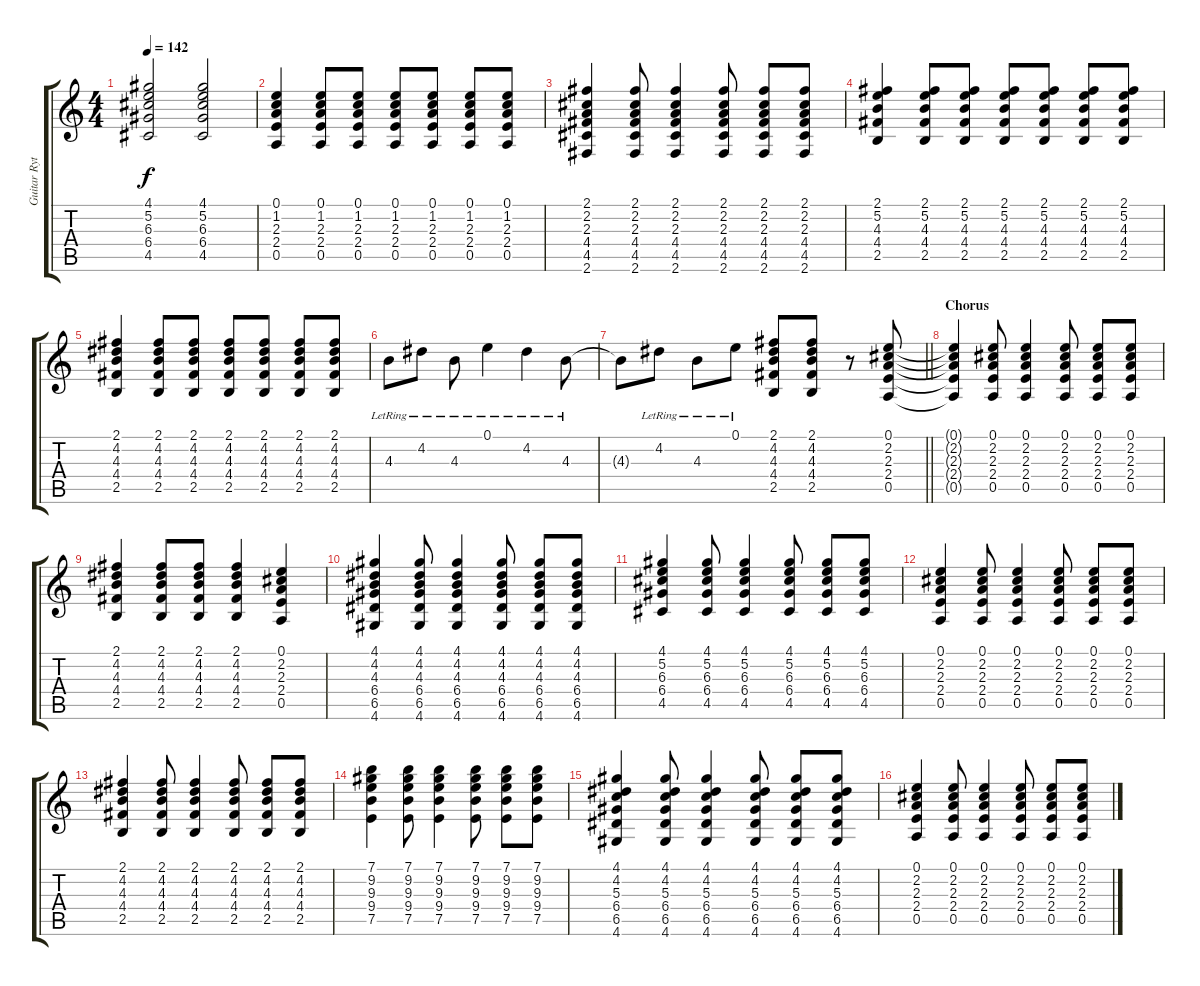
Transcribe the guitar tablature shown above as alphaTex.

\track ("Guitar Rythm" "Guitar Ryt") {instrument electricguitarclean}
\staff {score tabs}
\tuning (E4 B3 G3 D3 A2 E2) {hide}
\ts (4 4)
\tempo 142
\clef g2
\ks c
(4.1 5.2 6.3 6.4 4.5).2{dy f} (4.1 5.2 6.3 6.4 4.5).2 |
(0.1 1.2 2.3 2.4 0.5).4 (0.1 1.2 2.3 2.4 0.5).8 (0.1 1.2 2.3 2.4 0.5).8 (0.1 1.2 2.3 2.4 0.5).8 (0.1 1.2 2.3 2.4 0.5).8 (0.1 1.2 2.3 2.4 0.5).8 (0.1 1.2 2.3 2.4 0.5).8 |
(2.1 2.2 2.3 4.4 4.5 2.6).4 (2.1 2.2 2.3 4.4 4.5 2.6).8 (2.1 2.2 2.3 4.4 4.5 2.6).4 (2.1 2.2 2.3 4.4 4.5 2.6).8 (2.1 2.2 2.3 4.4 4.5 2.6).8 (2.1 2.2 2.3 4.4 4.5 2.6).8 |
(2.1 5.2 4.3 4.4 2.5).4 (2.1 5.2 4.3 4.4 2.5).8 (2.1 5.2 4.3 4.4 2.5).8 (2.1 5.2 4.3 4.4 2.5).8 (2.1 5.2 4.3 4.4 2.5).8 (2.1 5.2 4.3 4.4 2.5).8 (2.1 5.2 4.3 4.4 2.5).8 |
(2.1 4.2 4.3 4.4 2.5).4 (2.1 4.2 4.3 4.4 2.5).8 (2.1 4.2 4.3 4.4 2.5).8 (2.1 4.2 4.3 4.4 2.5).8 (2.1 4.2 4.3 4.4 2.5).8 (2.1 4.2 4.3 4.4 2.5).8 (2.1 4.2 4.3 4.4 2.5).8 |
4.3{lr}.8 4.2{lr}.8 4.3{lr}.8 0.1{lr}.4 4.2{lr}.4 4.3{lr}.8 |
\barLineRight lightlight
4.3{t}.8 4.2{lr}.8 4.3{lr}.8 0.1{lr}.8 (2.1 4.2 4.3 4.4 2.5).8 (2.1 4.2 4.3 4.4 2.5).8 r.8 (0.1 2.2 2.3 2.4 0.5).8 |
\section ("" "Chorus")
(0.1{t} 2.2{t} 2.3{t} 2.4{t} 0.5{t}).4 (0.1 2.2 2.3 2.4 0.5).8 (0.1 2.2 2.3 2.4 0.5).4 (0.1 2.2 2.3 2.4 0.5).8 (0.1 2.2 2.3 2.4 0.5).8 (0.1 2.2 2.3 2.4 0.5).8 |
(2.1 4.2 4.3 4.4 2.5).4 (2.1 4.2 4.3 4.4 2.5).8 (2.1 4.2 4.3 4.4 2.5).8 (2.1 4.2 4.3 4.4 2.5).4 (0.1 2.2 2.3 2.4 0.5).4 |
(4.1 4.2 4.3 6.4 6.5 4.6).4 (4.1 4.2 4.3 6.4 6.5 4.6).8 (4.1 4.2 4.3 6.4 6.5 4.6).4 (4.1 4.2 4.3 6.4 6.5 4.6).8 (4.1 4.2 4.3 6.4 6.5 4.6).8 (4.1 4.2 4.3 6.4 6.5 4.6).8 |
(4.1 5.2 6.3 6.4 4.5).4 (4.1 5.2 6.3 6.4 4.5).8 (4.1 5.2 6.3 6.4 4.5).4 (4.1 5.2 6.3 6.4 4.5).8 (4.1 5.2 6.3 6.4 4.5).8 (4.1 5.2 6.3 6.4 4.5).8 |
(0.1 2.2 2.3 2.4 0.5).4 (0.1 2.2 2.3 2.4 0.5).8 (0.1 2.2 2.3 2.4 0.5).4 (0.1 2.2 2.3 2.4 0.5).8 (0.1 2.2 2.3 2.4 0.5).8 (0.1 2.2 2.3 2.4 0.5).8 |
(2.1 4.2 4.3 4.4 2.5).4 (2.1 4.2 4.3 4.4 2.5).8 (2.1 4.2 4.3 4.4 2.5).4 (2.1 4.2 4.3 4.4 2.5).8 (2.1 4.2 4.3 4.4 2.5).8 (2.1 4.2 4.3 4.4 2.5).8 |
(7.1 9.2 9.3 9.4 7.5).4 (7.1 9.2 9.3 9.4 7.5).8 (7.1 9.2 9.3 9.4 7.5).4 (7.1 9.2 9.3 9.4 7.5).8 (7.1 9.2 9.3 9.4 7.5).8 (7.1 9.2 9.3 9.4 7.5).8 |
(4.1 4.2 5.3 6.4 6.5 4.6).4 (4.1 4.2 5.3 6.4 6.5 4.6).8 (4.1 4.2 5.3 6.4 6.5 4.6).4 (4.1 4.2 5.3 6.4 6.5 4.6).8 (4.1 4.2 5.3 6.4 6.5 4.6).8 (4.1 4.2 5.3 6.4 6.5 4.6).8 |
(0.1 2.2 2.3 2.4 0.5).4 (0.1 2.2 2.3 2.4 0.5).8 (0.1 2.2 2.3 2.4 0.5).4 (0.1 2.2 2.3 2.4 0.5).8 (0.1 2.2 2.3 2.4 0.5).8 (0.1 2.2 2.3 2.4 0.5).8
